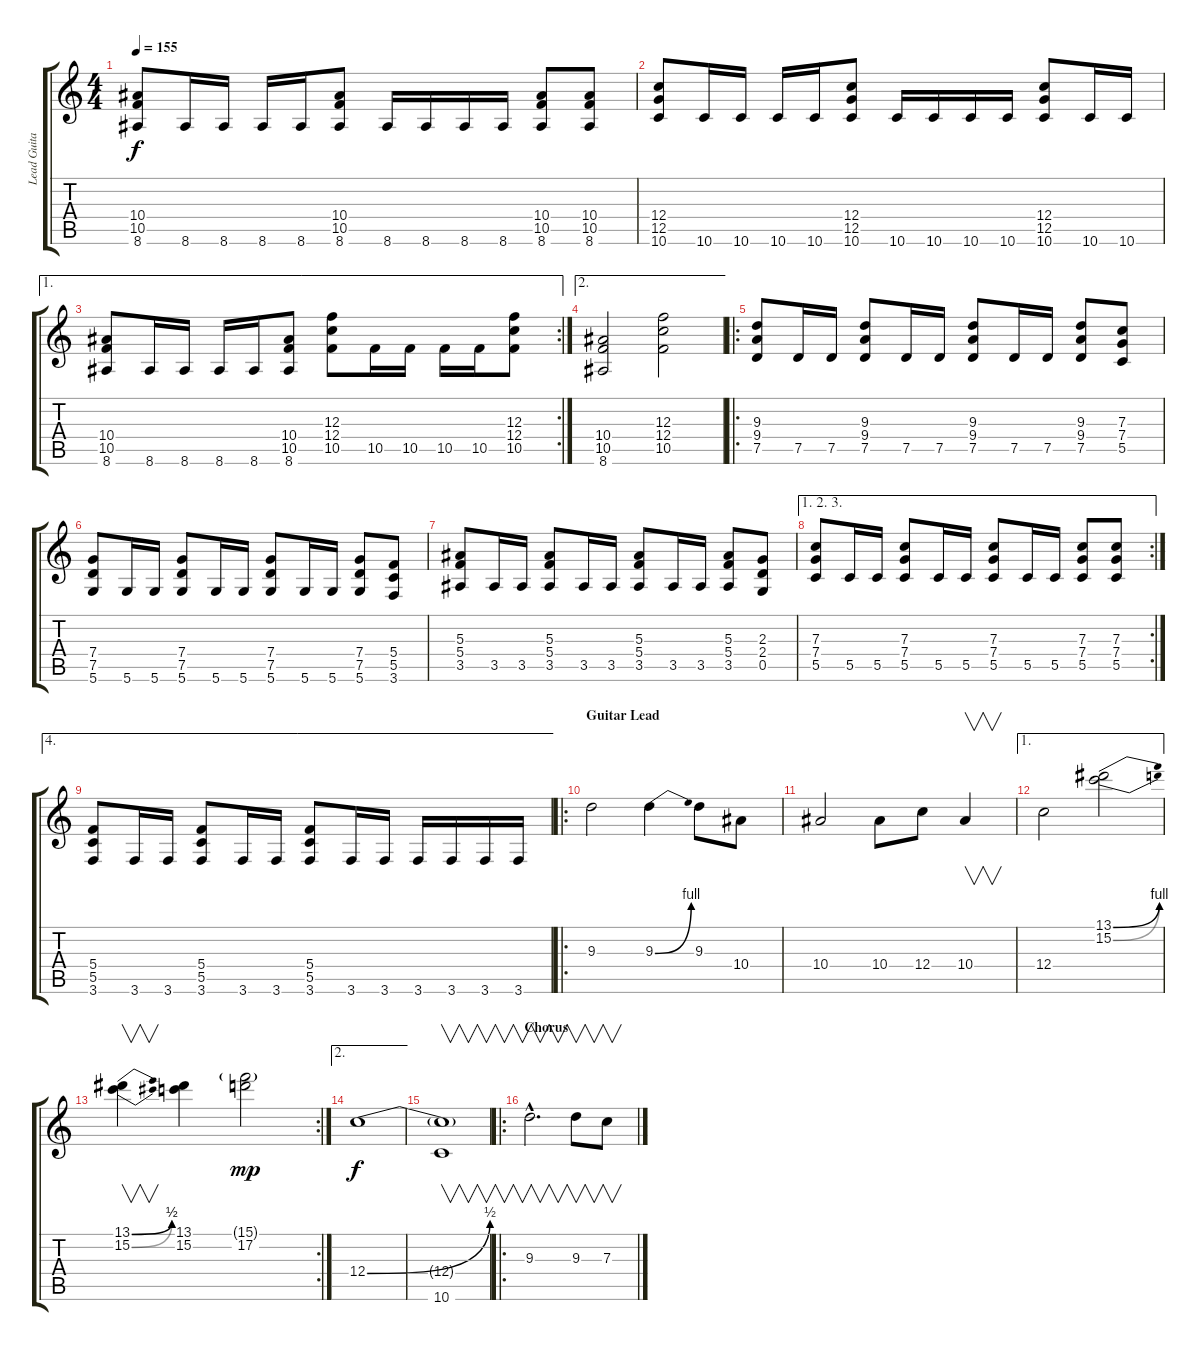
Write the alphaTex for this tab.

\track ("Lead Guitar 1" "Lead Guita") {instrument distortionguitar}
\staff {score tabs}
\tuning (D4 A3 F3 C3 G2 D2) {hide}
\ts (4 4)
\tempo 155
\clef g2
\ks c
(10.4 10.5 8.6).8{dy f} 8.6.16 8.6.16 8.6.16 8.6.16 (10.4 10.5 8.6).8 8.6.16 8.6.16 8.6.16 8.6.16 (10.4 10.5 8.6).8 (10.4 10.5 8.6).8 |
(12.4 12.5 10.6).8 10.6.16 10.6.16 10.6.16 10.6.16 (12.4 12.5 10.6).8 10.6.16 10.6.16 10.6.16 10.6.16 (12.4 12.5 10.6).8 10.6.16 10.6.16 |
\ae 1
\rc 2
(10.4 10.5 8.6).8 8.6.16 8.6.16 8.6.16 8.6.16 (10.4 10.5 8.6).8 (12.3 12.4 10.5).8 10.5.16 10.5.16 10.5.16 10.5.16 (12.3 12.4 10.5).8 |
\ae 2
(10.4 10.5 8.6).2 (12.3 12.4 10.5).2 |
\ro
(9.3 9.4 7.5).8 7.5.16 7.5.16 (9.3 9.4 7.5).8 7.5.16 7.5.16 (9.3 9.4 7.5).8 7.5.16 7.5.16 (9.3 9.4 7.5).8 (7.3 7.4 5.5).8 |
(7.4 7.5 5.6).8 5.6.16 5.6.16 (7.4 7.5 5.6).8 5.6.16 5.6.16 (7.4 7.5 5.6).8 5.6.16 5.6.16 (7.4 7.5 5.6).8 (5.4 5.5 3.6).8 |
(5.3 5.4 3.5).8 3.5.16 3.5.16 (5.3 5.4 3.5).8 3.5.16 3.5.16 (5.3 5.4 3.5).8 3.5.16 3.5.16 (5.3 5.4 3.5).8 (2.3 2.4 0.5).8 |
\ae (1 2 3)
\rc 2
(7.3 7.4 5.5).8 5.5.16 5.5.16 (7.3 7.4 5.5).8 5.5.16 5.5.16 (7.3 7.4 5.5).8 5.5.16 5.5.16 (7.3 7.4 5.5).8 (7.3 7.4 5.5).8 |
\ae 4
(5.4 5.5 3.6).8 3.6.16 3.6.16 (5.4 5.5 3.6).8 3.6.16 3.6.16 (5.4 5.5 3.6).8 3.6.16 3.6.16 3.6.16 3.6.16 3.6.16 3.6.16 |
\ro
\section ("" "Guitar Lead")
9.3.2{volume 16 balance 8} 9.3{be (bend 0 0 60 4)}.4 9.3.8 10.4.8 |
10.4.2 10.4.8 12.4.8 10.4.4{v} |
\ae 1
12.4.2 (13.1{be (bend 0 0 60 4)} 15.2{be (bend 0 0 60 4)}).2 |
\rc 2
(13.1{be (bend 0 0 60 2)} 15.2{be (bend 0 0 60 2)}).4{v} (13.1 15.2).4 (15.1{g} 17.2).2{dy mp} |
\ae 2
12.4{be (bend 0 0 60 2)}.1{dy f} |
(12.4{t} 10.6).1{v} |
\ro
\section ("" "Chorus")
9.3{hac}.2{v d volume 16 balance 10} 9.3.8{v} 7.3.8{v}
